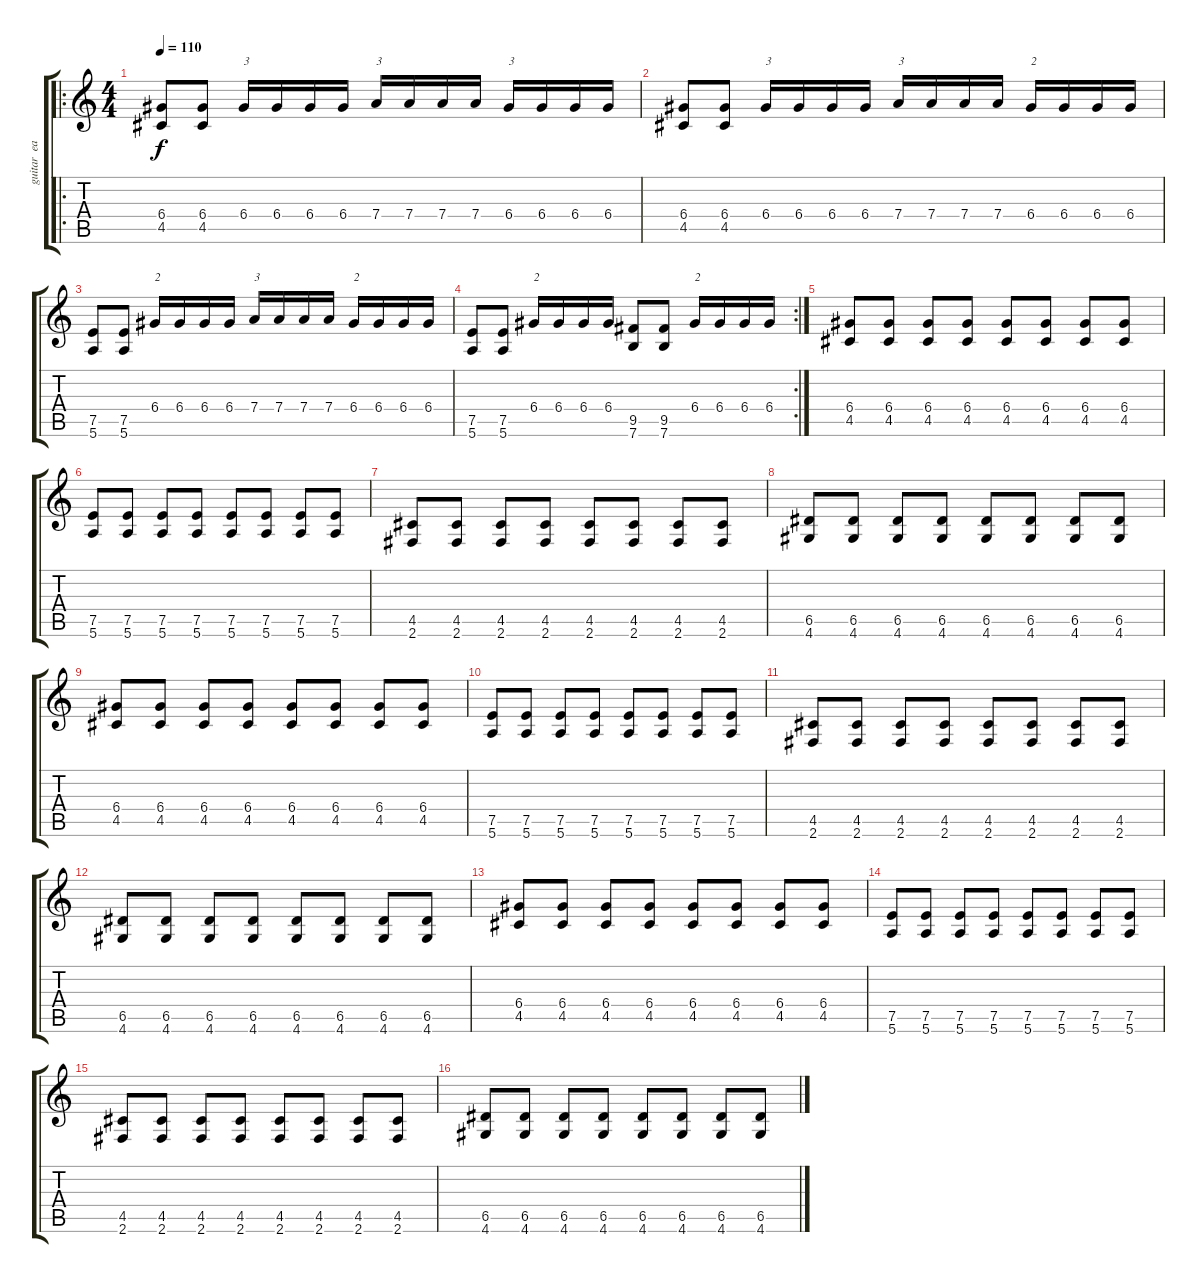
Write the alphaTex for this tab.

\track ("guitar  easy" "guitar  ea") {instrument distortionguitar}
\staff {score tabs}
\tuning (E4 B3 G3 D3 A2 E2) {hide}
\ro
\ts (4 4)
\tempo 110
\clef g2
\ks c
(6.4 4.5).8{dy f instrument distortionguitar} (6.4 4.5).8 6.4.16{txt "3"} 6.4.16 6.4.16 6.4.16 7.4.16{txt "3"} 7.4.16 7.4.16 7.4.16 6.4.16{txt "3"} 6.4.16 6.4.16 6.4.16 |
(6.4 4.5).8 (6.4 4.5).8 6.4.16{txt "3"} 6.4.16 6.4.16 6.4.16 7.4.16{txt "3"} 7.4.16 7.4.16 7.4.16 6.4.16{txt "2"} 6.4.16 6.4.16 6.4.16 |
(7.5 5.6).8 (7.5 5.6).8 6.4.16{txt "2"} 6.4.16 6.4.16 6.4.16 7.4.16{txt "3"} 7.4.16 7.4.16 7.4.16 6.4.16{txt "2"} 6.4.16 6.4.16 6.4.16 |
\rc 2
(7.5 5.6).8 (7.5 5.6).8 6.4.16{txt "2"} 6.4.16 6.4.16 6.4.16 (9.5 7.6).8 (9.5 7.6).8 6.4.16{txt "2"} 6.4.16 6.4.16 6.4.16 |
(6.4 4.5).8 (6.4 4.5).8 (6.4 4.5).8 (6.4 4.5).8 (6.4 4.5).8 (6.4 4.5).8 (6.4 4.5).8 (6.4 4.5).8 |
(7.5 5.6).8 (7.5 5.6).8 (7.5 5.6).8 (7.5 5.6).8 (7.5 5.6).8 (7.5 5.6).8 (7.5 5.6).8 (7.5 5.6).8 |
(4.5 2.6).8 (4.5 2.6).8 (4.5 2.6).8 (4.5 2.6).8 (4.5 2.6).8 (4.5 2.6).8 (4.5 2.6).8 (4.5 2.6).8 |
(6.5 4.6).8 (6.5 4.6).8 (6.5 4.6).8 (6.5 4.6).8 (6.5 4.6).8 (6.5 4.6).8 (6.5 4.6).8 (6.5 4.6).8 |
(6.4 4.5).8 (6.4 4.5).8 (6.4 4.5).8 (6.4 4.5).8 (6.4 4.5).8 (6.4 4.5).8 (6.4 4.5).8 (6.4 4.5).8 |
(7.5 5.6).8 (7.5 5.6).8 (7.5 5.6).8 (7.5 5.6).8 (7.5 5.6).8 (7.5 5.6).8 (7.5 5.6).8 (7.5 5.6).8 |
(4.5 2.6).8 (4.5 2.6).8 (4.5 2.6).8 (4.5 2.6).8 (4.5 2.6).8 (4.5 2.6).8 (4.5 2.6).8 (4.5 2.6).8 |
(6.5 4.6).8 (6.5 4.6).8 (6.5 4.6).8 (6.5 4.6).8 (6.5 4.6).8 (6.5 4.6).8 (6.5 4.6).8 (6.5 4.6).8 |
(6.4 4.5).8 (6.4 4.5).8 (6.4 4.5).8 (6.4 4.5).8 (6.4 4.5).8 (6.4 4.5).8 (6.4 4.5).8 (6.4 4.5).8 |
(7.5 5.6).8 (7.5 5.6).8 (7.5 5.6).8 (7.5 5.6).8 (7.5 5.6).8 (7.5 5.6).8 (7.5 5.6).8 (7.5 5.6).8 |
(4.5 2.6).8 (4.5 2.6).8 (4.5 2.6).8 (4.5 2.6).8 (4.5 2.6).8 (4.5 2.6).8 (4.5 2.6).8 (4.5 2.6).8 |
(6.5 4.6).8 (6.5 4.6).8 (6.5 4.6).8 (6.5 4.6).8 (6.5 4.6).8 (6.5 4.6).8 (6.5 4.6).8 (6.5 4.6).8
